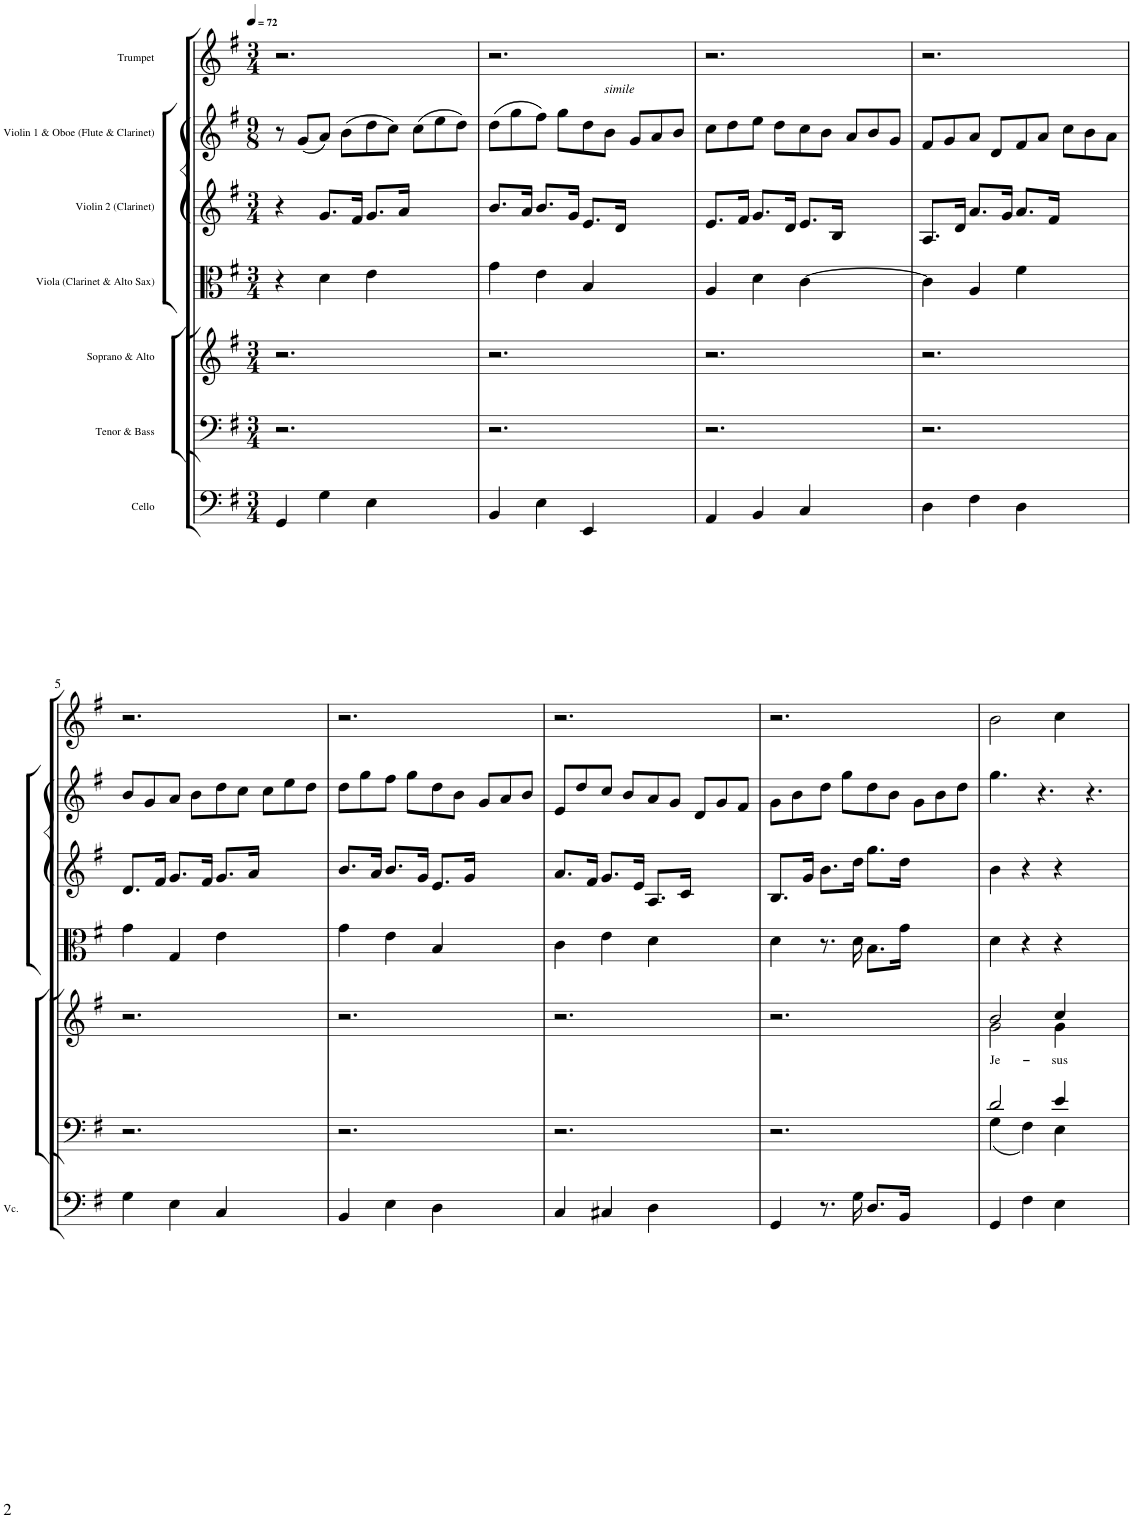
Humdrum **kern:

**kern	**kern	**kern	**text	**kern	**kern	**kern	**kern
*part7	*part6	*part5	*part5	*part4	*part3	*part2	*part1
*staff7	*staff6	*staff5	*staff5	*staff4	*staff3	*staff2	*staff1
*I"Cello	*I"Tenor &amp; Bass	*I"Soprano &amp; Alto	*	*I"Viola (Clarinet &amp; Alto Sax)	*I"Violin 2 (Clarinet)	*I"Violin 1 &amp; Oboe (Flute &amp; Clarinet)	*I"Trumpet
*clefF4	*clefF4	*clefG2	*	*clefC3	*clefG2	*clefG2	*clefG2
*k[f#]	*k[f#]	*k[f#]	*	*k[f#]	*k[f#]	*k[f#]	*k[f#]
*e:	*e:	*e:	*	*e:	*e:	*e:	*e:
*M3/4	*M3/4	*M3/4	*	*M3/4	*M3/4	*M9/8	*M3/4
*MM72	*MM72	*MM72	*	*MM72	*MM72	*MM72	*MM72
=1	=1	=1	=1	=1	=1	=1	=1
4GG/	2.r	2.r	.	4r	4r	8r	2.r
.	.	.	.	.	.	(8g/L	.
4G\	.	.	.	4d\	8.g/L	8a/J)	.
.	.	.	.	.	.	(8b\L	.
.	.	.	.	.	16f#/Jk	.	.
4E\	.	.	.	4e\	8.g/L	8dd\	.
.	.	.	.	.	.	8cc\J)	.
.	.	.	.	.	16a/Jk	.	.
4.ryy	4.ryy	4.ryy	.	4.ryy	4.ryy	(8cc\L	4.ryy
.	.	.	.	.	.	8ee\	.
.	.	.	.	.	.	8dd\J)	.
=2	=2	=2	=2	=2	=2	=2	=2
4BB/	2.r	2.r	.	4g\	8.b/L	(8dd\L	2.r
.	.	.	.	.	.	8gg\	.
.	.	.	.	.	16a/Jk	.	.
4E\	.	.	.	4e\	8.b/L	8ff#\J)	.
.	.	.	.	.	.	8gg\L	.
.	.	.	.	.	16g/Jk	.	.
4EE/	.	.	.	4B/	8.e/L	8dd\	.
!	!	!	!	!	!	!LO:TX:a:i:t=simile	!
.	.	.	.	.	.	8b\J	.
.	.	.	.	.	16d/Jk	.	.
4.ryy	4.ryy	4.ryy	.	4.ryy	4.ryy	8g/L	4.ryy
.	.	.	.	.	.	8a/	.
.	.	.	.	.	.	8b/J	.
=3	=3	=3	=3	=3	=3	=3	=3
4AA/	2.r	2.r	.	4A/	8.e/L	8cc\L	2.r
.	.	.	.	.	.	8dd\	.
.	.	.	.	.	16f#/Jk	.	.
4BB/	.	.	.	4d\	8.g/L	8ee\J	.
.	.	.	.	.	.	8dd\L	.
.	.	.	.	.	16d/Jk	.	.
4C/	.	.	.	[4c\	8.e/L	8cc\	.
.	.	.	.	.	.	8b\J	.
.	.	.	.	.	16B/Jk	.	.
4.ryy	4.ryy	4.ryy	.	4.ryy	4.ryy	8a/L	4.ryy
.	.	.	.	.	.	8b/	.
.	.	.	.	.	.	8g/J	.
=4	=4	=4	=4	=4	=4	=4	=4
4D\	2.r	2.r	.	4c\]	8.A/L	8f#/L	2.r
.	.	.	.	.	.	8g/	.
.	.	.	.	.	16d/Jk	.	.
4F#\	.	.	.	4A/	8.a/L	8a/J	.
.	.	.	.	.	.	8d/L	.
.	.	.	.	.	16g/Jk	.	.
4D\	.	.	.	4f#\	8.a/L	8f#/	.
.	.	.	.	.	.	8a/J	.
.	.	.	.	.	16f#/Jk	.	.
4.ryy	4.ryy	4.ryy	.	4.ryy	4.ryy	8cc\L	4.ryy
.	.	.	.	.	.	8b\	.
.	.	.	.	.	.	8a\J	.
!!LO:LB:g=z
=5	=5	=5	=5	=5	=5	=5	=5
4G\	2.r	2.r	.	4g\	8.d/L	8b/L	2.r
.	.	.	.	.	.	8g/	.
.	.	.	.	.	16f#/Jk	.	.
4E\	.	.	.	4G/	8.g/L	8a/J	.
.	.	.	.	.	.	8b\L	.
.	.	.	.	.	16f#/Jk	.	.
4C/	.	.	.	4e\	8.g/L	8dd\	.
.	.	.	.	.	.	8cc\J	.
.	.	.	.	.	16a/Jk	.	.
4.ryy	4.ryy	4.ryy	.	4.ryy	4.ryy	8cc\L	4.ryy
.	.	.	.	.	.	8ee\	.
.	.	.	.	.	.	8dd\J	.
=6	=6	=6	=6	=6	=6	=6	=6
4BB/	2.r	2.r	.	4g\	8.b/L	8dd\L	2.r
.	.	.	.	.	.	8gg\	.
.	.	.	.	.	16a/Jk	.	.
4E\	.	.	.	4e\	8.b/L	8ff#\J	.
.	.	.	.	.	.	8gg\L	.
.	.	.	.	.	16g/Jk	.	.
4D\	.	.	.	4B/	8.e/L	8dd\	.
.	.	.	.	.	.	8b\J	.
.	.	.	.	.	16g/Jk	.	.
4.ryy	4.ryy	4.ryy	.	4.ryy	4.ryy	8g/L	4.ryy
.	.	.	.	.	.	8a/	.
.	.	.	.	.	.	8b/J	.
=7	=7	=7	=7	=7	=7	=7	=7
4C/	2.r	2.r	.	4c\	8.a/L	8e/L	2.r
.	.	.	.	.	.	8dd/	.
.	.	.	.	.	16f#/Jk	.	.
4C#X/	.	.	.	4e\	8.g/L	8cc/J	.
.	.	.	.	.	.	8b/L	.
.	.	.	.	.	16e/Jk	.	.
4D\	.	.	.	4d\	8.A/L	8a/	.
.	.	.	.	.	.	8g/J	.
.	.	.	.	.	16c/Jk	.	.
4.ryy	4.ryy	4.ryy	.	4.ryy	4.ryy	8d/L	4.ryy
.	.	.	.	.	.	8g/	.
.	.	.	.	.	.	8f#/J	.
=8	=8	=8	=8	=8	=8	=8	=8
4GG/	2.r	2.r	.	4d\	8.B/L	8g\L	2.r
.	.	.	.	.	.	8b\	.
.	.	.	.	.	16g/Jk	.	.
8.r	.	.	.	8.r	8.b\L	8dd\J	.
.	.	.	.	.	.	8gg\L	.
16G\	.	.	.	16d\	16dd\Jk	.	.
8.D/L	.	.	.	8.B\L	8.gg\L	8dd\	.
.	.	.	.	.	.	8b\J	.
16BB/Jk	.	.	.	16g\Jk	16dd\Jk	.	.
4.ryy	4.ryy	4.ryy	.	4.ryy	4.ryy	8g\L	4.ryy
.	.	.	.	.	.	8b\	.
.	.	.	.	.	.	8dd\J	.
=9	=9	=9	=9	=9	=9	=9	=9
*	*^	*	*	*	*	*	*
!	!	!	!	!LO:LY:b	!	!	!	!
*	*	*	*^	*	*	*	*	*
4GG/	2d/	(4G\	2b/	2g\	Je-	4d\	4b\	4.gg\	2b\
4F#\	.	4F#\)	.	.	.	4r	4r	.	.
.	.	.	.	.	.	.	.	4.r	.
!	!	!	!	!	!LO:LY:b	!	!	!	!
4E\	4e/	4E\	4cc/	4g\	-sus	4r	4r	.	4cc\
4.ryy	4.ryy	4.ryy	4.ryy	4.ryy	.	4.ryy	4.ryy	4.r	4.ryy
*	*v	*v	*	*	*	*	*	*	*
*	*	*v	*v	*	*	*	*	*
=	=	=	=	=	=	=	=
*-	*-	*-	*-	*-	*-	*-	*-
